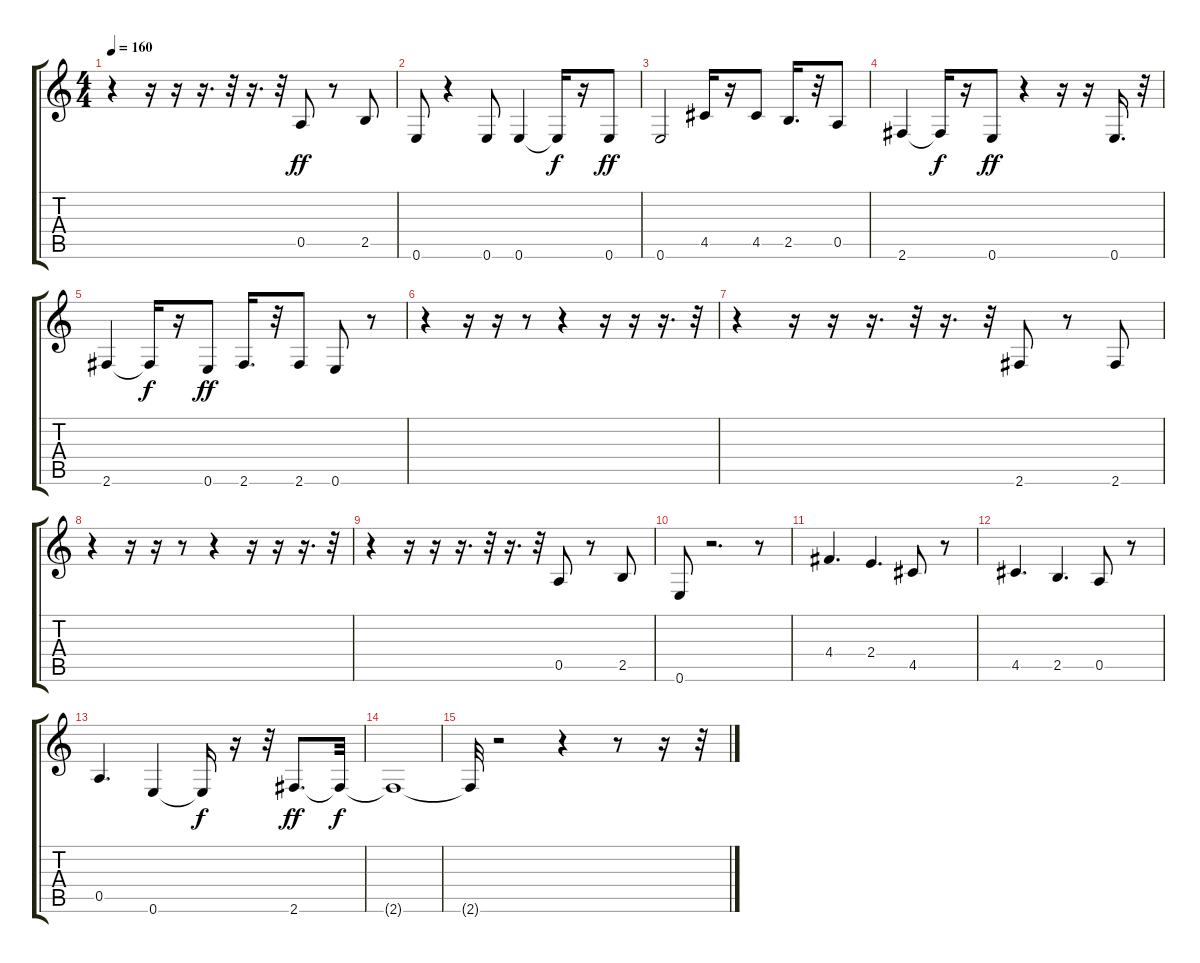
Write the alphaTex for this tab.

\track "" {instrument electricbassfinger}
\staff {score tabs}
\tuning (E4 B3 G3 D3 A2 E2) {hide}
\ts (4 4)
\tempo 160
\clef g2
\ks c
r.4{dy ff} r.16 r.16 r.16{d} r.32 r.16{d} r.32 0.5.8 r.8 2.5.8 |
0.6.8 r.4 0.6.8 0.6.4 0.6{t}.16{dy f} r.16 0.6.8{dy ff} |
0.6.2 4.5.16 r.16 4.5.8 2.5.16{d} r.32 0.5.8 |
2.6.4 2.6{t}.16{dy f} r.16 0.6.8{dy ff} r.4 r.16 r.16 0.6.16{d} r.32 |
2.6.4 2.6{t}.16{dy f} r.16 0.6.8{dy ff} 2.6.16{d} r.32 2.6.8 0.6.8 r.8 |
r.4 r.16 r.16 r.8 r.4 r.16 r.16 r.16{d} r.32 |
r.4 r.16 r.16 r.16{d} r.32 r.16{d} r.32 2.6.8 r.8 2.6.8 |
r.4 r.16 r.16 r.8 r.4 r.16 r.16 r.16{d} r.32 |
r.4 r.16 r.16 r.16{d} r.32 r.16{d} r.32 0.5.8 r.8 2.5.8 |
0.6.8 r.2{d} r.8 |
4.4.4{d} 2.4.4{d} 4.5.8 r.8 |
4.5.4{d} 2.5.4{d} 0.5.8 r.8 |
0.5.4{d} 0.6.4 0.6{t}.16{dy f} r.16 r.32 2.6.8{d dy ff} 2.6{t}.32{dy f} |
2.6{t}.1 |
2.6{t}.32 r.2 r.4 r.8 r.16 r.32
